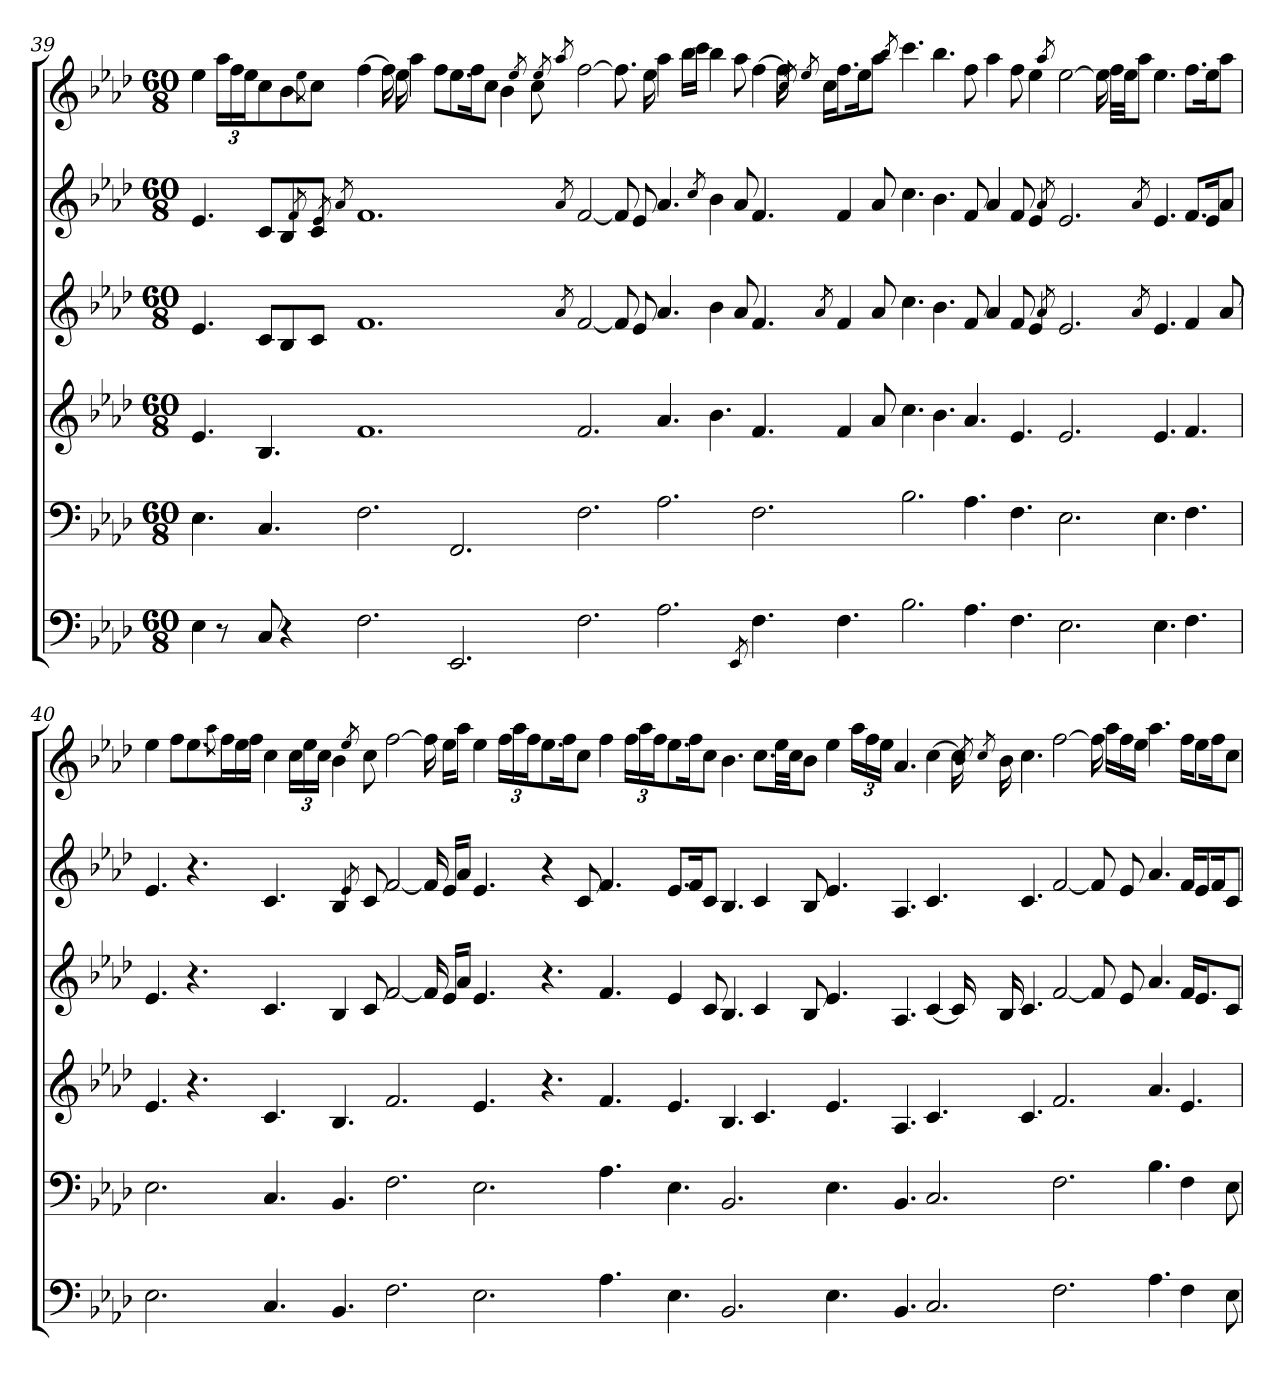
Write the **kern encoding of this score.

**kern	**kern	**kern	**kern	**kern	**kern
*part6	*part5	*part4	*part3	*part2	*part1
*staff6	*staff5	*staff4	*staff3	*staff2	*staff1
*clefF4	*clefF4	*clefG2	*clefG2	*clefG2	*clefG2
*k[b-e-a-d-]	*k[b-e-a-d-]	*k[b-e-a-d-]	*k[b-e-a-d-]	*k[b-e-a-d-]	*k[b-e-a-d-]
*M60/8	*M60/8	*M60/8	*M60/8	*M60/8	*M60/8
=39	=39	=39	=39	=39	=39
4E-	4.E-	4.e-	4.e-	4.e-	4ee-
8r	.	.	.	.	24aa-\LL
.	.	.	.	.	24ff\
.	.	.	.	.	24ee-\J
8C	4.C	4.B-	8c/L	8c/L	8cc\
4r	.	.	8B-/	8B-/	8b-\
.	.	.	.	8qf/	8qee-\
.	.	.	8c/J	8c/J	8cc\J
.	.	.	.	8qe-	.
.	.	.	.	8qa-	.
2.F	2.F	1.f	1.f	1.f	[4ff
.	.	.	.	.	16ff]
.	.	.	.	.	16ee-
.	.	.	.	.	4aa-
.	.	.	.	.	8ff\L
2.EE-	2.FF	.	.	.	8.ee-\
.	.	.	.	.	16ff\K
.	.	.	.	.	8cc\J
.	.	.	.	.	4b-
.	.	.	.	.	8qee-
.	.	.	.	.	8cc
.	.	.	.	.	8qee-
.	.	.	8qa-	8qa-	8qaa-
2.F	2.F	2.f	[2f	[2f	[2ff
.	.	.	8f]	8f]	8.ff]
.	.	.	8e-	8e-	.
.	.	.	.	.	16ee-
2.A-	2.A-	4.a-	4.a-	4.a-	4aa-
.	.	.	.	.	16bb-\LL
.	.	.	.	.	16ccc\JJ
.	.	.	.	8qcc	.
.	.	4.b-	4b-	4b-	4bb-
.	.	.	8a-	8a-	8aa-
8qEE-	.	.	.	.	.
4.F	2.F	4.f	4.f	4.f	[4ff
.	.	.	.	.	16ff]
.	.	.	.	.	8qcc
.	.	.	.	.	8qee-
.	.	.	.	.	16cc\KL
.	.	.	8qa-	.	.
4.F	.	4f	4f	4f	8.ff\
.	.	.	.	.	16ee-\K
.	.	8a-	8a-	8a-	8aa-\J
.	.	.	.	.	8qbb-
2.B-	2.B-	4.cc	4.cc	4.cc	4.ccc
.	.	4.b-	4.b-	4.b-	4.bb-
4.A-	4.A-	4.a-	8f	8f	8ff
.	.	.	4a-	4a-	4aa-
4.F	4.F	4.e-	8f	8f	8ff
.	.	.	4e-	4e-	4ee-
.	.	.	8qa-	8qa-	8qaa-
2.E-	2.E-	2.e-	2.e-	2.e-	[2ee-
.	.	.	.	.	16ee-]
.	.	.	.	.	32ff\LLL
.	.	.	.	.	32ee-\JJ
.	.	.	.	.	8aa-\J
.	.	.	8qa-	8qa-	.
4.E-	4.E-	4.e-	4.e-	4.e-	4.ee-
4.F	4.F	4.f	4f	8.f/L	8.ff\L
.	.	.	.	16e-/K	16ee-\K
.	.	.	8a-	8a-/J	8aa-\J
=40	=40	=40	=40	=40	=40
2.E-	2.E-	4.e-	4.e-	4.e-	4ee-
.	.	.	.	.	8ff\L
.	.	4.r	4.r	4.r	8.ee-\
.	.	.	.	.	8qaa-\
.	.	.	.	.	16ff\L
.	.	.	.	.	16ee-\
.	.	.	.	.	16ff\JJ
4.C	4.C	4.c	4.c	4.c	4cc
.	.	.	.	.	24cc\LL
.	.	.	.	.	24ee-\
.	.	.	.	.	24cc\JJ
4.BB-	4.BB-	4.B-	4B-	4B-	4b-
.	.	.	.	8qe-	8qee-
.	.	.	8c	8c	8cc
2.F	2.F	2.f	[2f	[2f	[2ff
.	.	.	16f]	16f]	16ff]
.	.	.	16e-/KL	16e-/KL	16ee-\KL
.	.	.	8a-/J	8a-/J	8aa-\J
2.E-	2.E-	4.e-	4.e-	4.e-	4ee-
.	.	.	.	.	24ff\LL
.	.	.	.	.	24aa-\
.	.	.	.	.	24ff\J
.	.	4.r	4.r	4r	8.ee-\
.	.	.	.	.	16ff\K
.	.	.	.	8c	8cc\J
4.A-	4.A-	4.f	4.f	4.f	4ff
.	.	.	.	.	24ff\LL
.	.	.	.	.	24aa-\
.	.	.	.	.	24ff\J
4.E-	4.E-	4.e-	4e-	8.e-/L	8.ee-\
.	.	.	.	16f/K	16ff\K
.	.	.	8c	8c/J	8cc\J
2.BB-	2.BB-	4.B-	4.B-	4.B-	4.b-
.	.	4.c	4c	4c	8.cc\L
.	.	.	.	.	32ee-\LL
.	.	.	.	.	32cc\JJ
.	.	.	8B-	8B-	8b-\J
4.E-	4.E-	4.e-	4.e-	4.e-	4ee-
.	.	.	.	.	24aa-\LL
.	.	.	.	.	24ff\
.	.	.	.	.	24ee-\JJ
4.BB-	4.BB-	4.A-	4.A-	4.A-	4.a-
2.C	2.C	4.c	[4c	4.c	[4cc
.	.	.	16c]	.	16cc]
.	.	.	.	.	8qb-
.	.	.	.	.	8qcc
.	.	.	16B-	.	16b-
.	.	4.c	4.c	4.c	4.cc
2.F	2.F	2.f	[2f	[2f	[2ff
.	.	.	8f]	8f]	16ff]
.	.	.	.	.	16aa-\LL
.	.	.	8e-	8e-	16ff\
.	.	.	.	.	16ee-\JJ
4.A-	4.B-	4.a-	4.a-	4.a-	4.aa-
4F	4F	4.e-	16f/KL	16f/KL	16ff\KL
.	.	.	8.e-/	8e-/	8ee-\
.	.	.	.	16f/K	16ff\K
8E-	8E-	.	8c/J	8c/J	8cc\J
=	=	=	=	=	=
*-	*-	*-	*-	*-	*-
